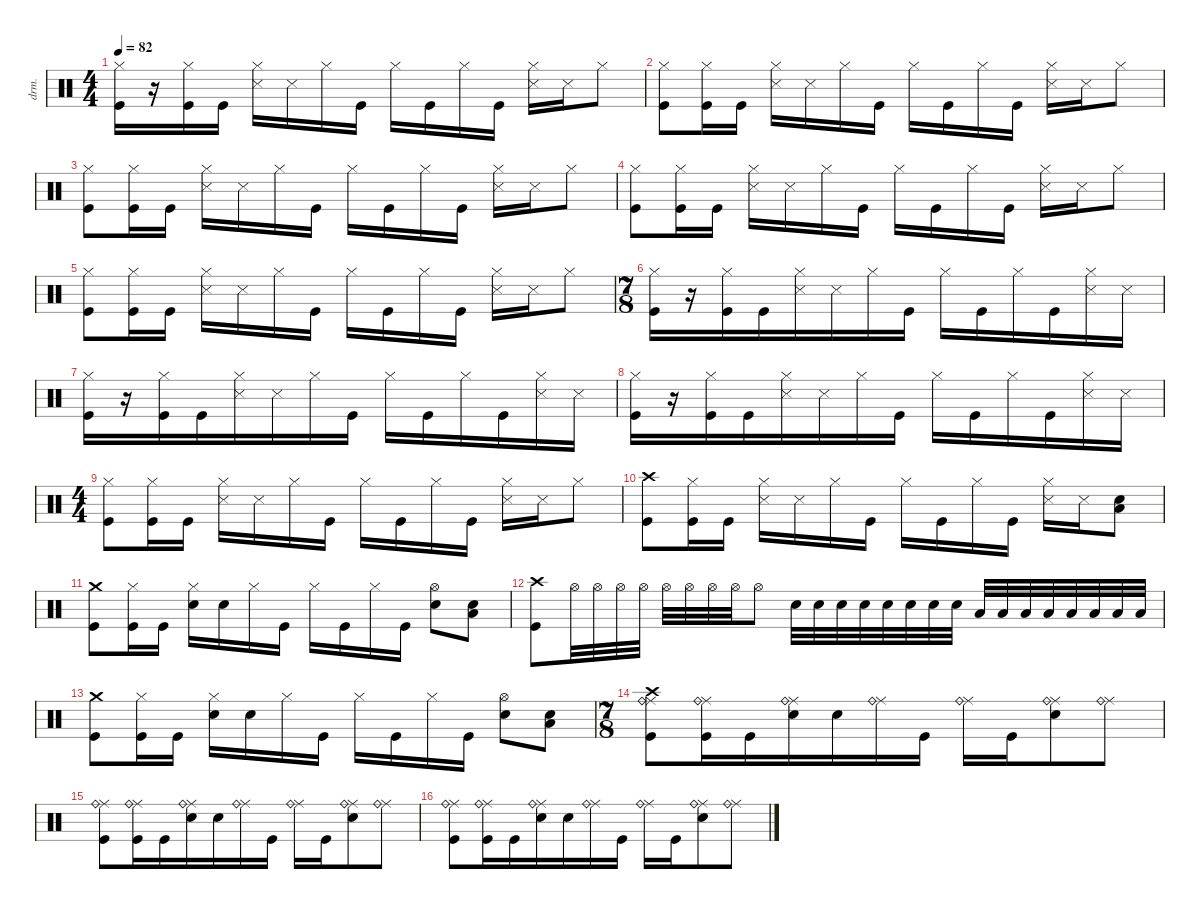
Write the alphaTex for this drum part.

\defaultSystemsLayout 4
\hideDynamics
\bracketExtendMode nobrackets
\track ("Drums (phil)" "drm.") {instrument percussion}
\staff {score}
\articulation defaults
\ts (4 4)
\tempo 82
\clef neutral
\ks c
("Hi-Hat (closed)" "Kick (hit)").16{dy f} r.16 ("Hi-Hat (closed)" "Kick (hit)").16 "Kick (hit)".16 ("Hi-Hat (closed)" "Snare (side stick) 3").16 "Snare (side stick) 3".16{dy mp} "Hi-Hat (closed)".16{dy f} "Kick (hit)".16 "Hi-Hat (closed)".16 "Kick (hit)".16 "Hi-Hat (closed)".16 "Kick (hit)".16 ("Hi-Hat (closed)" "Snare (side stick) 3").16 "Snare (side stick) 3".16{dy mp} "Hi-Hat (closed)".8{dy f} |
("Hi-Hat (closed)" "Kick (hit)").8 ("Hi-Hat (closed)" "Kick (hit)").16 "Kick (hit)".16 ("Hi-Hat (closed)" "Snare (side stick) 3").16 "Snare (side stick) 3".16{dy mp} "Hi-Hat (closed)".16{dy f} "Kick (hit)".16 "Hi-Hat (closed)".16 "Kick (hit)".16 "Hi-Hat (closed)".16 "Kick (hit)".16 ("Hi-Hat (closed)" "Snare (side stick) 3").16 "Snare (side stick) 3".16{dy mp} "Hi-Hat (closed)".8{dy f} |
("Hi-Hat (closed)" "Kick (hit)").8 ("Hi-Hat (closed)" "Kick (hit)").16 "Kick (hit)".16 ("Hi-Hat (closed)" "Snare (side stick) 3").16 "Snare (side stick) 3".16{dy mp} "Hi-Hat (closed)".16{dy f} "Kick (hit)".16 "Hi-Hat (closed)".16 "Kick (hit)".16 "Hi-Hat (closed)".16 "Kick (hit)".16 ("Hi-Hat (closed)" "Snare (side stick) 3").16 "Snare (side stick) 3".16{dy mp} "Hi-Hat (closed)".8{dy f} |
("Hi-Hat (closed)" "Kick (hit)").8 ("Hi-Hat (closed)" "Kick (hit)").16 "Kick (hit)".16 ("Hi-Hat (closed)" "Snare (side stick) 3").16 "Snare (side stick) 3".16{dy mp} "Hi-Hat (closed)".16{dy f} "Kick (hit)".16 "Hi-Hat (closed)".16 "Kick (hit)".16 "Hi-Hat (closed)".16 "Kick (hit)".16 ("Hi-Hat (closed)" "Snare (side stick) 3").16 "Snare (side stick) 3".16{dy mp} "Hi-Hat (closed)".8{dy f} |
("Hi-Hat (closed)" "Kick (hit)").8 ("Hi-Hat (closed)" "Kick (hit)").16 "Kick (hit)".16 ("Hi-Hat (closed)" "Snare (side stick) 3").16 "Snare (side stick) 3".16{dy mp} "Hi-Hat (closed)".16{dy f} "Kick (hit)".16 "Hi-Hat (closed)".16 "Kick (hit)".16 "Hi-Hat (closed)".16 "Kick (hit)".16 ("Hi-Hat (closed)" "Snare (side stick) 3").16 "Snare (side stick) 3".16{dy mp} "Hi-Hat (closed)".8{dy f} |
\ts (7 8)
("Hi-Hat (closed)" "Kick (hit)").16 r.16 ("Hi-Hat (closed)" "Kick (hit)").16 "Kick (hit)".16 ("Hi-Hat (closed)" "Snare (side stick) 3").16 "Snare (side stick) 3".16{dy mp} "Hi-Hat (closed)".16{dy f} "Kick (hit)".16 "Hi-Hat (closed)".16 "Kick (hit)".16 "Hi-Hat (closed)".16 "Kick (hit)".16 ("Hi-Hat (closed)" "Snare (side stick) 3").16 "Snare (side stick) 3".16{dy mp} |
("Hi-Hat (closed)" "Kick (hit)").16{dy f} r.16 ("Hi-Hat (closed)" "Kick (hit)").16 "Kick (hit)".16 ("Hi-Hat (closed)" "Snare (side stick) 3").16 "Snare (side stick) 3".16{dy mp} "Hi-Hat (closed)".16{dy f} "Kick (hit)".16 "Hi-Hat (closed)".16 "Kick (hit)".16 "Hi-Hat (closed)".16 "Kick (hit)".16 ("Hi-Hat (closed)" "Snare (side stick) 3").16 "Snare (side stick) 3".16{dy mp} |
("Hi-Hat (closed)" "Kick (hit)").16{dy f} r.16 ("Hi-Hat (closed)" "Kick (hit)").16 "Kick (hit)".16 ("Hi-Hat (closed)" "Snare (side stick) 3").16 "Snare (side stick) 3".16{dy mp} "Hi-Hat (closed)".16{dy f} "Kick (hit)".16 "Hi-Hat (closed)".16 "Kick (hit)".16 "Hi-Hat (closed)".16 "Kick (hit)".16 ("Hi-Hat (closed)" "Snare (side stick) 3").16 "Snare (side stick) 3".16{dy mp} |
\ts (4 4)
("Hi-Hat (closed)" "Kick (hit)").8{dy f} ("Hi-Hat (closed)" "Kick (hit)").16 "Kick (hit)".16 ("Hi-Hat (closed)" "Snare (side stick) 3").16 "Snare (side stick) 3".16{dy mp} "Hi-Hat (closed)".16{dy f} "Kick (hit)".16 "Hi-Hat (closed)".16 "Kick (hit)".16 "Hi-Hat (closed)".16 "Kick (hit)".16 ("Hi-Hat (closed)" "Snare (side stick) 3").16 "Snare (side stick) 3".16{dy mp} "Hi-Hat (closed)".8{dy f} |
("Crash high (hit)" "Kick (hit)").8 ("Hi-Hat (closed)" "Kick (hit)").16 "Kick (hit)".16 ("Hi-Hat (closed)" "Snare (side stick) 3").16 "Snare (side stick) 3".16{dy mp} "Hi-Hat (closed)".16{dy f} "Kick (hit)".16 "Hi-Hat (closed)".16 "Kick (hit)".16 "Hi-Hat (closed)".16 "Kick (hit)".16 ("Hi-Hat (closed)" "Snare (side stick) 3").16 "Snare (side stick) 3".16{dy mp} ("Snare (hit) 2" "Low Floor Tom (hit)").8{dy f} |
("Crash medium (hit)" "Kick (hit)").8 ("Hi-Hat (closed)" "Kick (hit)").16 "Kick (hit)".16 ("Hi-Hat (closed)" "Snare (hit) 2").16 "Snare (hit) 2".16{dy mf} "Hi-Hat (closed)".16{dy f} "Kick (hit)".16 "Hi-Hat (closed)".16 "Kick (hit)".16 "Hi-Hat (closed)".16 "Kick (hit)".16 ("Hi-Hat (open)" "Snare (hit) 2").8 ("Snare (hit) 2" "Low Floor Tom (hit)").8 |
("Crash high (hit)" "Kick (hit)").8 "Hi-Hat (open)".32 "Hi-Hat (open)".32{dy mf} "Hi-Hat (open)".32 "Hi-Hat (open)".32 "Hi-Hat (open)".32{dy f} "Hi-Hat (open)".32{dy mf} "Hi-Hat (open)".32 "Hi-Hat (open)".32 "Hi-Hat (open)".8{dy f} "Snare (hit) 2".32 "Snare (hit) 2".32{dy mf} "Snare (hit) 2".32 "Snare (hit) 2".32 "Snare (hit) 2".32{dy f} "Snare (hit) 2".32{dy mf} "Snare (hit) 2".32 "Snare (hit) 2".32 "Low Tom (hit)".32{dy f} "Low Tom (hit)".32{dy mf} "Low Tom (hit)".32 "Low Tom (hit)".32 "Low Tom (hit)".32{dy f} "Low Tom (hit)".32{dy mf} "Low Tom (hit)".32 "Low Tom (hit)".32 |
("Crash medium (hit)" "Kick (hit)").8{dy f} ("Hi-Hat (closed)" "Kick (hit)").16 "Kick (hit)".16 ("Hi-Hat (closed)" "Snare (hit) 2").16 "Snare (hit) 2".16{dy mf} "Hi-Hat (closed)".16{dy f} "Kick (hit)".16 "Hi-Hat (closed)".16 "Kick (hit)".16 "Hi-Hat (closed)".16 "Kick (hit)".16 ("Hi-Hat (open)" "Snare (hit) 2").8 ("Snare (hit) 2" "Low Floor Tom (hit)").8 |
\ts (7 8)
("Ride (middle)" "Ride (bell)" "Crash high (hit)" "Kick (hit)").8 ("Ride (middle)" "Ride (bell)" "Kick (hit)").16 "Kick (hit)".16 ("Ride (middle)" "Ride (bell)" "Snare (hit) 2").16 "Snare (hit) 2".16{dy mf} ("Ride (middle)" "Ride (bell)").16{dy f} "Kick (hit)".16 ("Ride (middle)" "Ride (bell)").16 "Kick (hit)".16 ("Ride (middle)" "Ride (bell)" "Snare (hit) 2").8{dy ppp} ("Ride (middle)" "Ride (bell)").8 |
("Ride (middle)" "Ride (bell)" "Kick (hit)").8{dy f} ("Ride (middle)" "Ride (bell)" "Kick (hit)").16 "Kick (hit)".16 ("Ride (middle)" "Ride (bell)" "Snare (hit) 2").16 "Snare (hit) 2".16{dy mf} ("Ride (middle)" "Ride (bell)").16{dy f} "Kick (hit)".16 ("Ride (middle)" "Ride (bell)").16 "Kick (hit)".16 ("Ride (middle)" "Ride (bell)" "Snare (hit) 2").8{dy ppp} ("Ride (middle)" "Ride (bell)").8 |
("Ride (middle)" "Ride (bell)" "Kick (hit)").8{dy f} ("Ride (middle)" "Ride (bell)" "Kick (hit)").16 "Kick (hit)".16 ("Ride (middle)" "Ride (bell)" "Snare (hit) 2").16 "Snare (hit) 2".16{dy mf} ("Ride (middle)" "Ride (bell)").16{dy f} "Kick (hit)".16 ("Ride (middle)" "Ride (bell)").16 "Kick (hit)".16 ("Ride (middle)" "Ride (bell)" "Snare (hit) 2").8{dy ppp} ("Ride (middle)" "Ride (bell)").8
